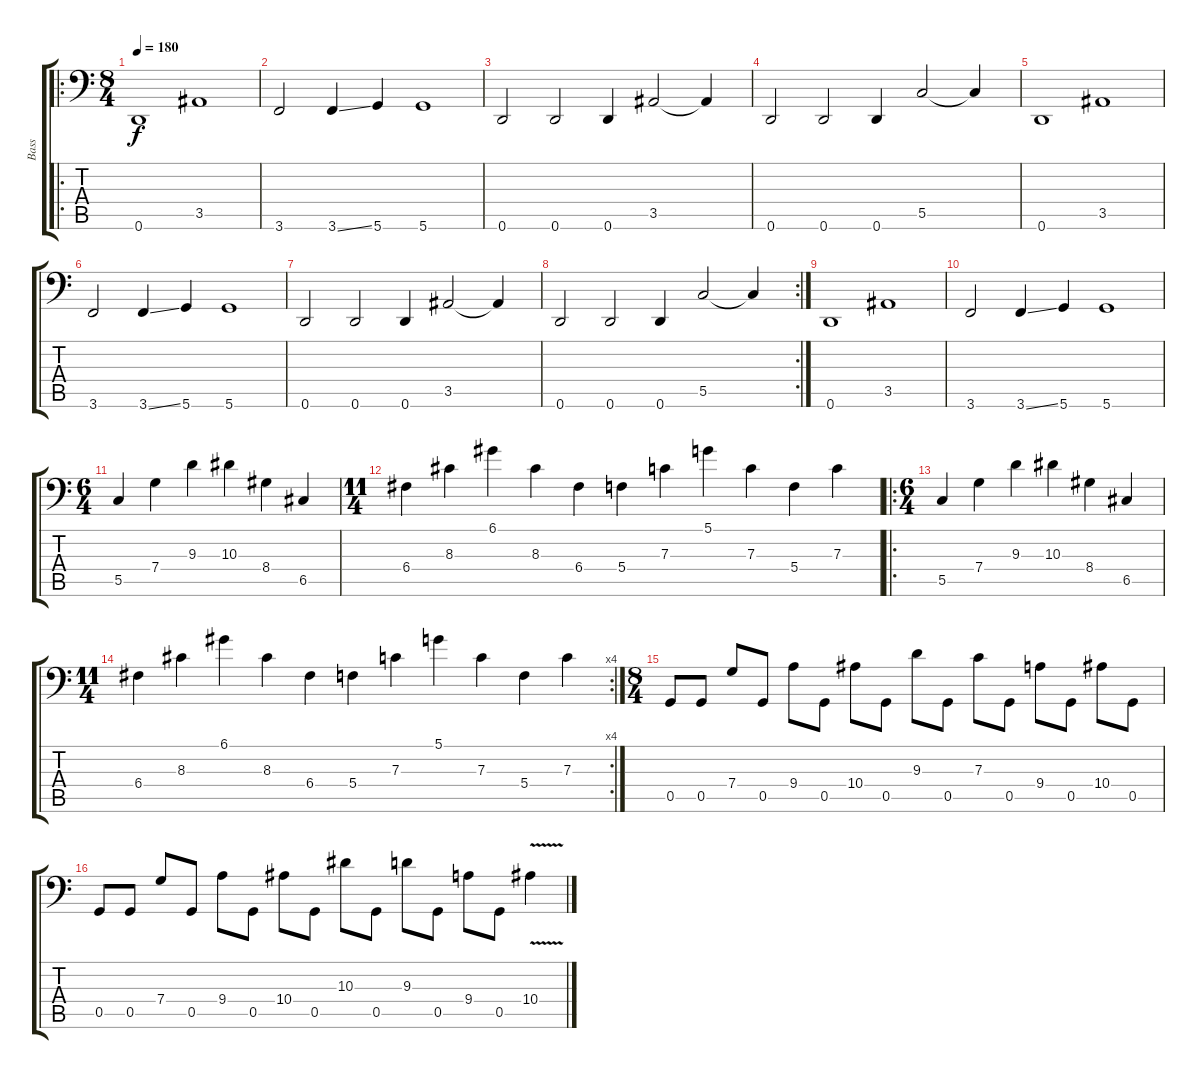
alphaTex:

\track ("Bass" "Bass") {instrument electricbassfinger}
\staff {score tabs}
\tuning (D3 A2 F2 C2 G1 D1) {hide}
\ro
\ts (8 4)
\tempo 180
\clef f4
\ks c
0.6.1{dy f} 3.5.1 |
3.6.2 3.6{ss}.4 5.6.4 5.6.1 |
0.6.2 0.6.2 0.6.4 3.5.2 3.5{t}.4 |
0.6.2 0.6.2 0.6.4 5.5.2 5.5{t}.4 |
0.6.1 3.5.1 |
3.6.2 3.6{ss}.4 5.6.4 5.6.1 |
0.6.2 0.6.2 0.6.4 3.5.2 3.5{t}.4 |
\rc 2
0.6.2 0.6.2 0.6.4 5.5.2 5.5{t}.4 |
0.6.1 3.5.1 |
3.6.2 3.6{ss}.4 5.6.4 5.6.1 |
\ts (6 4)
5.5.4 7.4.4 9.3.4 10.3.4 8.4.4 6.5.4 |
\ts (11 4)
6.4.4 8.3.4 6.1.4 8.3.4 6.4.4 5.4.4 7.3.4 5.1.4 7.3.4 5.4.4 7.3.4 |
\ro
\ts (6 4)
5.5.4 7.4.4 9.3.4 10.3.4 8.4.4 6.5.4 |
\rc 4
\ts (11 4)
6.4.4 8.3.4 6.1.4 8.3.4 6.4.4 5.4.4 7.3.4 5.1.4 7.3.4 5.4.4 7.3.4 |
\ts (8 4)
0.5.8 0.5.8 7.4.8 0.5.8 9.4.8 0.5.8 10.4.8 0.5.8 9.3.8 0.5.8 7.3.8 0.5.8 9.4.8 0.5.8 10.4.8 0.5.8 |
0.5.8 0.5.8 7.4.8 0.5.8 9.4.8 0.5.8 10.4.8 0.5.8 10.3.8 0.5.8 9.3.8 0.5.8 9.4.8 0.5.8 10.4{v}.4
